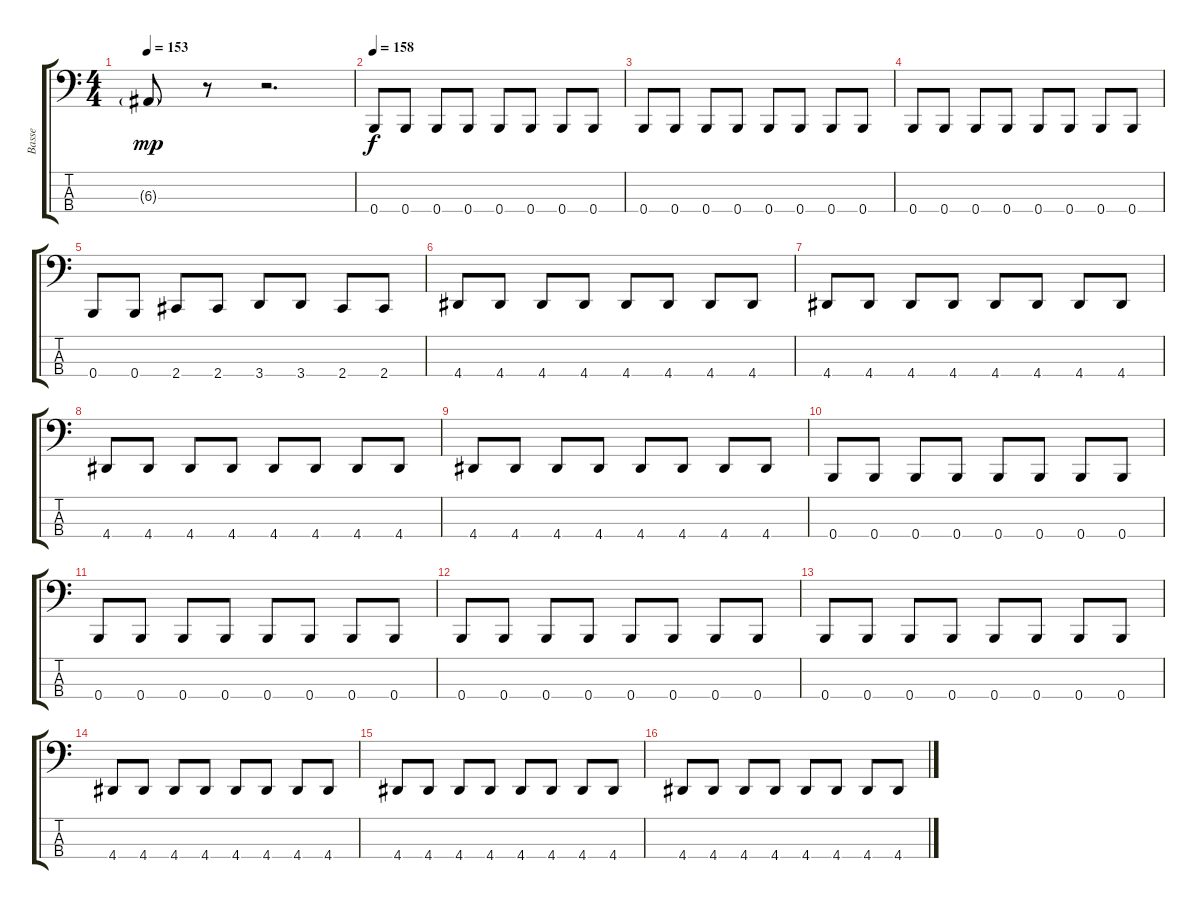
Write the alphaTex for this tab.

\track ("Basse" "Basse") {instrument electricbassfinger}
\staff {score tabs}
\tuning (D2 A1 E1 B0) {hide}
\ts (4 4)
\tempo 153
\clef f4
\ks c
6.3{g}.8{dy mp} r.8 r.2{d} |
\tempo 158
0.4.8{dy f} 0.4.8 0.4.8 0.4.8 0.4.8 0.4.8 0.4.8 0.4.8 |
0.4.8 0.4.8 0.4.8 0.4.8 0.4.8 0.4.8 0.4.8 0.4.8 |
0.4.8 0.4.8 0.4.8 0.4.8 0.4.8 0.4.8 0.4.8 0.4.8 |
0.4.8 0.4.8 2.4.8 2.4.8 3.4.8 3.4.8 2.4.8 2.4.8 |
4.4.8 4.4.8 4.4.8 4.4.8 4.4.8 4.4.8 4.4.8 4.4.8 |
4.4.8 4.4.8 4.4.8 4.4.8 4.4.8 4.4.8 4.4.8 4.4.8 |
4.4.8 4.4.8 4.4.8 4.4.8 4.4.8 4.4.8 4.4.8 4.4.8 |
4.4.8 4.4.8 4.4.8 4.4.8 4.4.8 4.4.8 4.4.8 4.4.8 |
0.4.8 0.4.8 0.4.8 0.4.8 0.4.8 0.4.8 0.4.8 0.4.8 |
0.4.8 0.4.8 0.4.8 0.4.8 0.4.8 0.4.8 0.4.8 0.4.8 |
0.4.8 0.4.8 0.4.8 0.4.8 0.4.8 0.4.8 0.4.8 0.4.8 |
0.4.8 0.4.8 0.4.8 0.4.8 0.4.8 0.4.8 0.4.8 0.4.8 |
4.4.8 4.4.8 4.4.8 4.4.8 4.4.8 4.4.8 4.4.8 4.4.8 |
4.4.8 4.4.8 4.4.8 4.4.8 4.4.8 4.4.8 4.4.8 4.4.8 |
4.4.8 4.4.8 4.4.8 4.4.8 4.4.8 4.4.8 4.4.8 4.4.8
